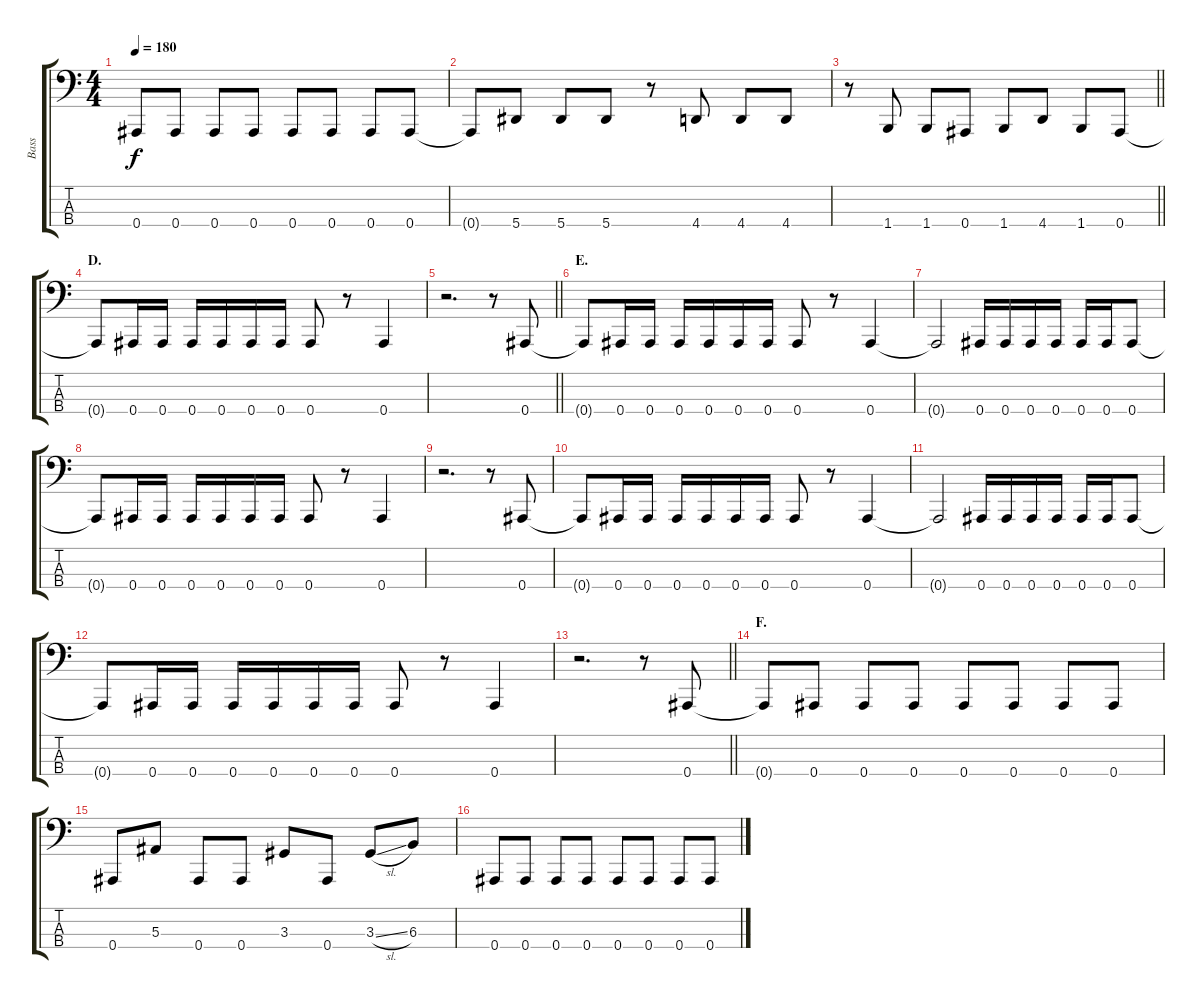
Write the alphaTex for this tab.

\track ("Bass" "Bass") {instrument electricbasspick}
\staff {score tabs}
\tuning (Eb2 Bb1 F1 Bb0) {hide}
\ts (4 4)
\tempo 180
\clef f4
\ks c
0.4.8{dy f} 0.4.8 0.4.8 0.4.8 0.4.8 0.4.8 0.4.8 0.4.8 |
0.4{t}.8 5.4.8 5.4.8 5.4.8 r.8 4.4.8 4.4.8 4.4.8 |
\barLineRight lightlight
r.8 1.4.8 1.4.8 0.4.8 1.4.8 4.4.8 1.4.8 0.4.8 |
\section ("" "D.")
0.4{t}.8 0.4.16 0.4.16 0.4.16 0.4.16 0.4.16 0.4.16 0.4.8 r.8 0.4.4 |
\barLineRight lightlight
r.2{d} r.8 0.4.8 |
\section ("" "E.")
0.4{t}.8 0.4.16 0.4.16 0.4.16 0.4.16 0.4.16 0.4.16 0.4.8 r.8 0.4.4 |
0.4{t}.2 0.4.16 0.4.16 0.4.16 0.4.16 0.4.16 0.4.16 0.4.8 |
0.4{t}.8 0.4.16 0.4.16 0.4.16 0.4.16 0.4.16 0.4.16 0.4.8 r.8 0.4.4 |
r.2{d} r.8 0.4.8 |
0.4{t}.8 0.4.16 0.4.16 0.4.16 0.4.16 0.4.16 0.4.16 0.4.8 r.8 0.4.4 |
0.4{t}.2 0.4.16 0.4.16 0.4.16 0.4.16 0.4.16 0.4.16 0.4.8 |
0.4{t}.8 0.4.16 0.4.16 0.4.16 0.4.16 0.4.16 0.4.16 0.4.8 r.8 0.4.4 |
\barLineRight lightlight
r.2{d} r.8 0.4.8 |
\section ("" "F.")
0.4{t}.8 0.4.8 0.4.8 0.4.8 0.4.8 0.4.8 0.4.8 0.4.8 |
0.4.8 5.3.8 0.4.8 0.4.8 3.3.8 0.4.8 3.3{sl}.8 6.3.8 |
0.4.8 0.4.8 0.4.8 0.4.8 0.4.8 0.4.8 0.4.8 0.4.8
